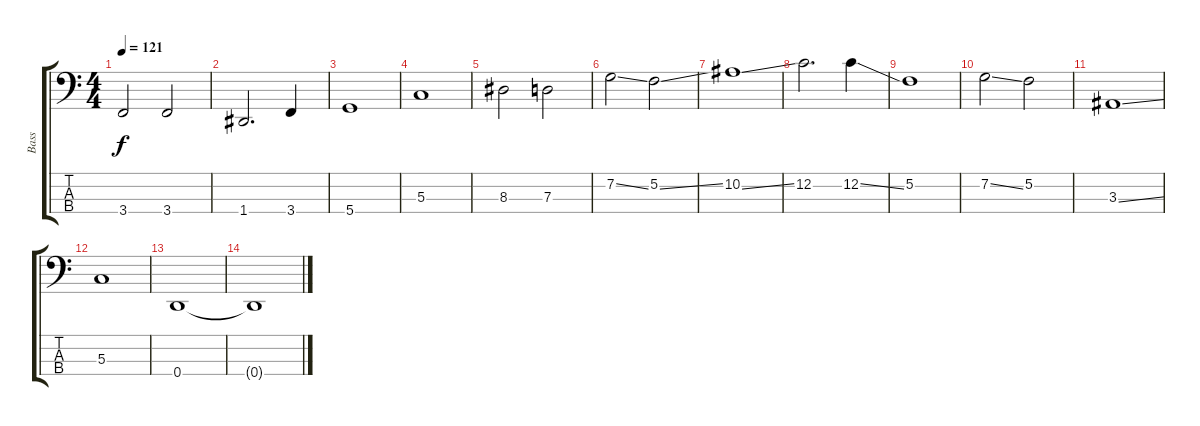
\track ("Bass" "Bass") {instrument electricbassfinger}
\staff {score tabs}
\tuning (F2 C2 G1 D1) {hide}
\ts (4 4)
\tempo 121
\clef f4
\ks c
3.4{t}.2{dy f} 3.4.2 |
1.4.2{d} 3.4.4 |
5.4.1 |
5.3.1 |
8.3.2 7.3.2 |
7.2{ss}.2 5.2{ss}.2 |
10.2{ss}.1 |
12.2.2{d} 12.2{ss}.4 |
5.2.1 |
7.2{ss}.2 5.2.2 |
3.3{ss}.1 |
5.3.1 |
0.4.1 |
0.4{t}.1
